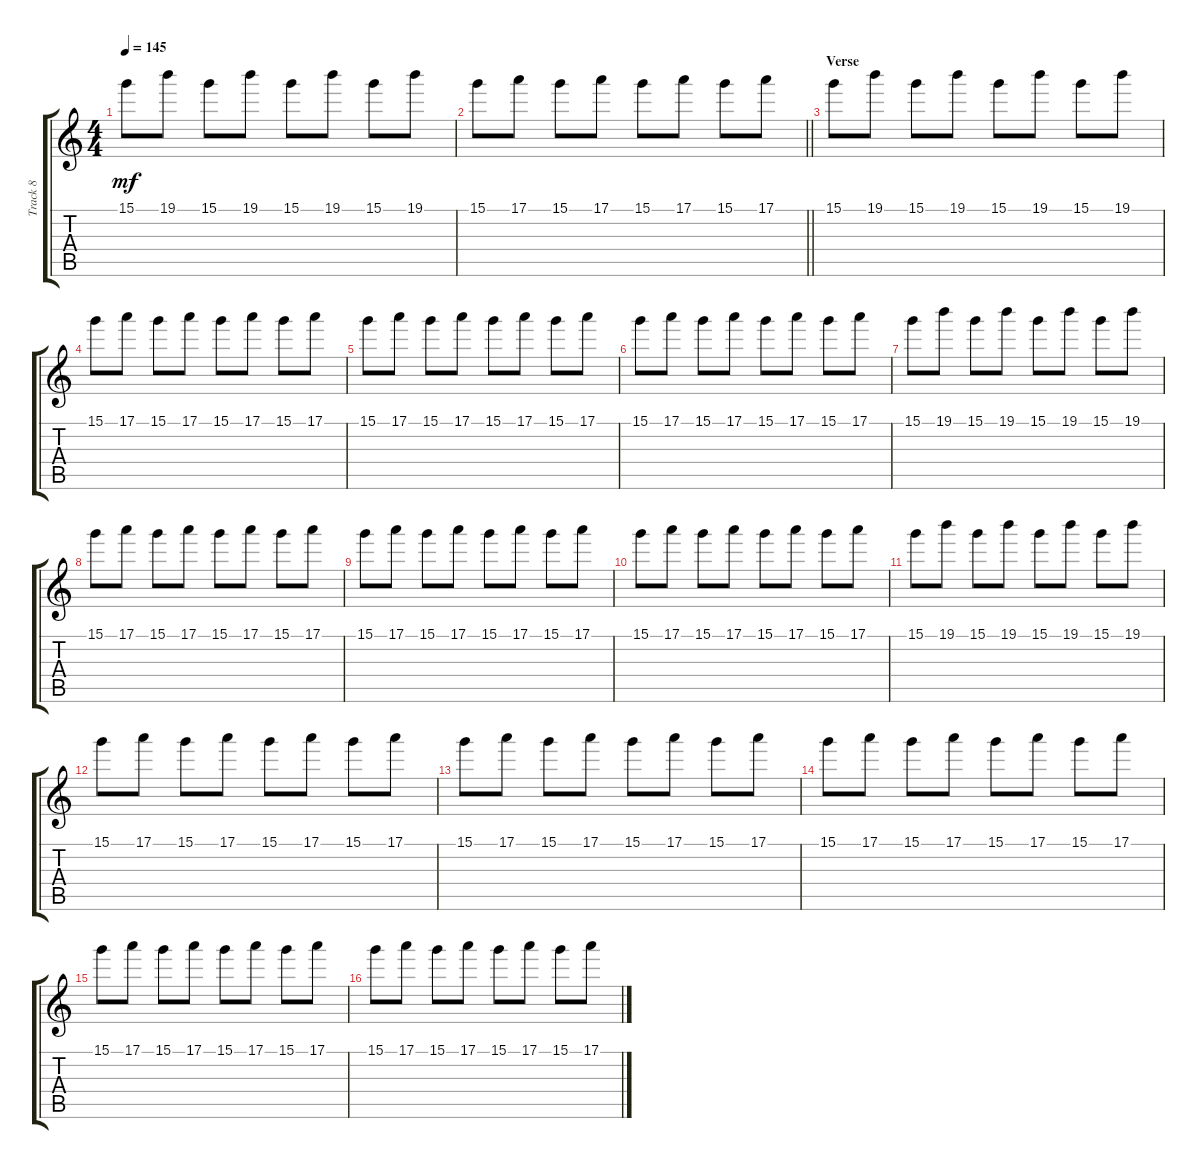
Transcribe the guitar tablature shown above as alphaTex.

\track ("Track 8" "Track 8") {instrument electricguitarjazz}
\staff {score tabs}
\tuning (E4 B3 G3 D3 A2 E2) {hide}
\ts (4 4)
\tempo 145
\clef g2
\ks c
15.1.8{dy mf} 19.1.8 15.1.8 19.1.8 15.1.8 19.1.8 15.1.8 19.1.8 |
\barLineRight lightlight
15.1.8 17.1.8 15.1.8 17.1.8 15.1.8 17.1.8 15.1.8 17.1.8 |
\section ("" "Verse")
15.1.8 19.1.8 15.1.8 19.1.8 15.1.8 19.1.8 15.1.8 19.1.8 |
15.1.8 17.1.8 15.1.8 17.1.8 15.1.8 17.1.8 15.1.8 17.1.8 |
15.1.8 17.1.8 15.1.8 17.1.8 15.1.8 17.1.8 15.1.8 17.1.8 |
15.1.8 17.1.8 15.1.8 17.1.8 15.1.8 17.1.8 15.1.8 17.1.8 |
15.1.8 19.1.8 15.1.8 19.1.8 15.1.8 19.1.8 15.1.8 19.1.8 |
15.1.8 17.1.8 15.1.8 17.1.8 15.1.8 17.1.8 15.1.8 17.1.8 |
15.1.8 17.1.8 15.1.8 17.1.8 15.1.8 17.1.8 15.1.8 17.1.8 |
15.1.8 17.1.8 15.1.8 17.1.8 15.1.8 17.1.8 15.1.8 17.1.8 |
15.1.8 19.1.8 15.1.8 19.1.8 15.1.8 19.1.8 15.1.8 19.1.8 |
15.1.8 17.1.8 15.1.8 17.1.8 15.1.8 17.1.8 15.1.8 17.1.8 |
15.1.8 17.1.8 15.1.8 17.1.8 15.1.8 17.1.8 15.1.8 17.1.8 |
15.1.8 17.1.8 15.1.8 17.1.8 15.1.8 17.1.8 15.1.8 17.1.8 |
15.1.8 17.1.8 15.1.8 17.1.8 15.1.8 17.1.8 15.1.8 17.1.8 |
15.1.8 17.1.8 15.1.8 17.1.8 15.1.8 17.1.8 15.1.8 17.1.8
